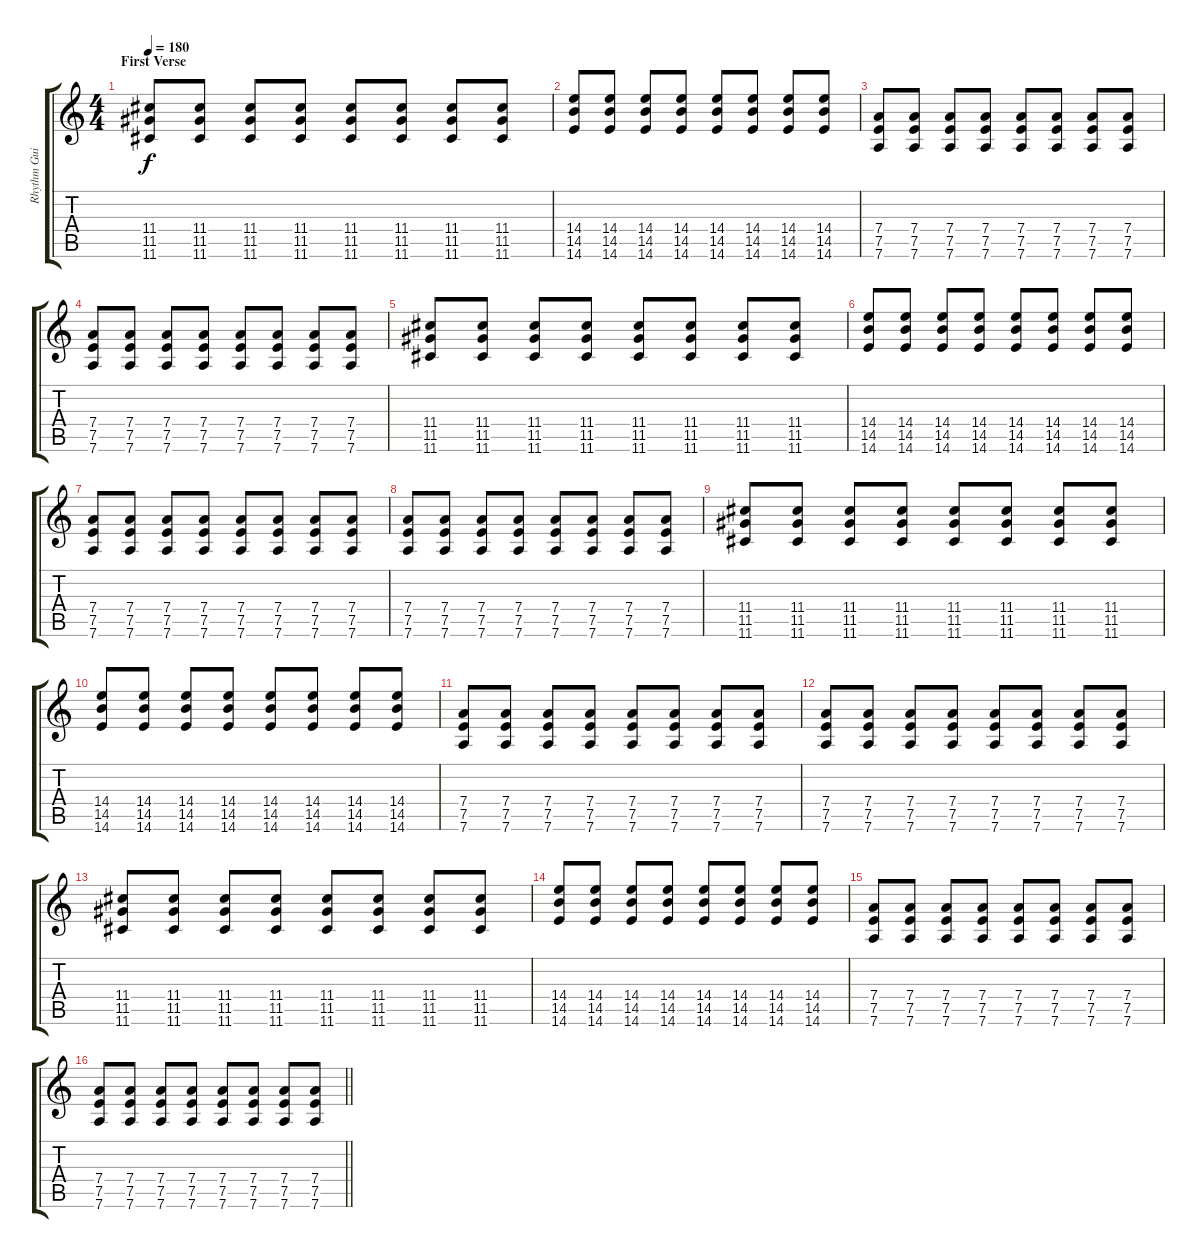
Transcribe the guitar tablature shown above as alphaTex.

\track ("Rhythm Guitar" "Rhythm Gui") {instrument distortionguitar}
\staff {score tabs}
\tuning (E4 B3 G3 D3 A2 D2) {hide}
\ts (4 4)
\section ("" "First Verse")
\tempo 180
\clef g2
\ks c
(11.4 11.5 11.6).8{dy f} (11.4 11.5 11.6).8 (11.4 11.5 11.6).8 (11.4 11.5 11.6).8 (11.4 11.5 11.6).8 (11.4 11.5 11.6).8 (11.4 11.5 11.6).8 (11.4 11.5 11.6).8 |
(14.4 14.5 14.6).8 (14.4 14.5 14.6).8 (14.4 14.5 14.6).8 (14.4 14.5 14.6).8 (14.4 14.5 14.6).8 (14.4 14.5 14.6).8 (14.4 14.5 14.6).8 (14.4 14.5 14.6).8 |
(7.4 7.5 7.6).8 (7.4 7.5 7.6).8 (7.4 7.5 7.6).8 (7.4 7.5 7.6).8 (7.4 7.5 7.6).8 (7.4 7.5 7.6).8 (7.4 7.5 7.6).8 (7.4 7.5 7.6).8 |
(7.4 7.5 7.6).8 (7.4 7.5 7.6).8 (7.4 7.5 7.6).8 (7.4 7.5 7.6).8 (7.4 7.5 7.6).8 (7.4 7.5 7.6).8 (7.4 7.5 7.6).8 (7.4 7.5 7.6).8 |
(11.4 11.5 11.6).8 (11.4 11.5 11.6).8 (11.4 11.5 11.6).8 (11.4 11.5 11.6).8{txt ""} (11.4 11.5 11.6).8 (11.4 11.5 11.6).8 (11.4 11.5 11.6).8 (11.4 11.5 11.6).8 |
(14.4 14.5 14.6).8 (14.4 14.5 14.6).8 (14.4 14.5 14.6).8 (14.4 14.5 14.6).8 (14.4 14.5 14.6).8 (14.4 14.5 14.6).8 (14.4 14.5 14.6).8 (14.4 14.5 14.6).8 |
(7.4 7.5 7.6).8 (7.4 7.5 7.6).8 (7.4 7.5 7.6).8 (7.4 7.5 7.6).8 (7.4 7.5 7.6).8 (7.4 7.5 7.6).8 (7.4 7.5 7.6).8 (7.4 7.5 7.6).8 |
(7.4 7.5 7.6).8 (7.4 7.5 7.6).8 (7.4 7.5 7.6).8 (7.4 7.5 7.6).8 (7.4 7.5 7.6).8 (7.4 7.5 7.6).8 (7.4 7.5 7.6).8 (7.4 7.5 7.6).8 |
(11.4 11.5 11.6).8 (11.4 11.5 11.6).8 (11.4 11.5 11.6).8 (11.4 11.5 11.6).8 (11.4 11.5 11.6).8 (11.4 11.5 11.6).8 (11.4 11.5 11.6).8 (11.4 11.5 11.6).8 |
(14.4 14.5 14.6).8 (14.4 14.5 14.6).8 (14.4 14.5 14.6).8 (14.4 14.5 14.6).8 (14.4 14.5 14.6).8 (14.4 14.5 14.6).8 (14.4 14.5 14.6).8 (14.4 14.5 14.6).8 |
(7.4 7.5 7.6).8 (7.4 7.5 7.6).8 (7.4 7.5 7.6).8 (7.4 7.5 7.6).8 (7.4 7.5 7.6).8 (7.4 7.5 7.6).8 (7.4 7.5 7.6).8 (7.4 7.5 7.6).8 |
(7.4 7.5 7.6).8 (7.4 7.5 7.6).8 (7.4 7.5 7.6).8 (7.4 7.5 7.6).8 (7.4 7.5 7.6).8 (7.4 7.5 7.6).8 (7.4 7.5 7.6).8 (7.4 7.5 7.6).8 |
(11.4 11.5 11.6).8 (11.4 11.5 11.6).8 (11.4 11.5 11.6).8 (11.4 11.5 11.6).8 (11.4 11.5 11.6).8 (11.4 11.5 11.6).8 (11.4 11.5 11.6).8 (11.4 11.5 11.6).8 |
(14.4 14.5 14.6).8 (14.4 14.5 14.6).8 (14.4 14.5 14.6).8 (14.4 14.5 14.6).8 (14.4 14.5 14.6).8 (14.4 14.5 14.6).8 (14.4 14.5 14.6).8 (14.4 14.5 14.6).8 |
(7.4 7.5 7.6).8 (7.4 7.5 7.6).8 (7.4 7.5 7.6).8 (7.4 7.5 7.6).8 (7.4 7.5 7.6).8 (7.4 7.5 7.6).8 (7.4 7.5 7.6).8 (7.4 7.5 7.6).8 |
\barLineRight lightlight
(7.4 7.5 7.6).8 (7.4 7.5 7.6).8 (7.4 7.5 7.6).8 (7.4 7.5 7.6).8 (7.4 7.5 7.6).8 (7.4 7.5 7.6).8 (7.4 7.5 7.6).8 (7.4 7.5 7.6).8
